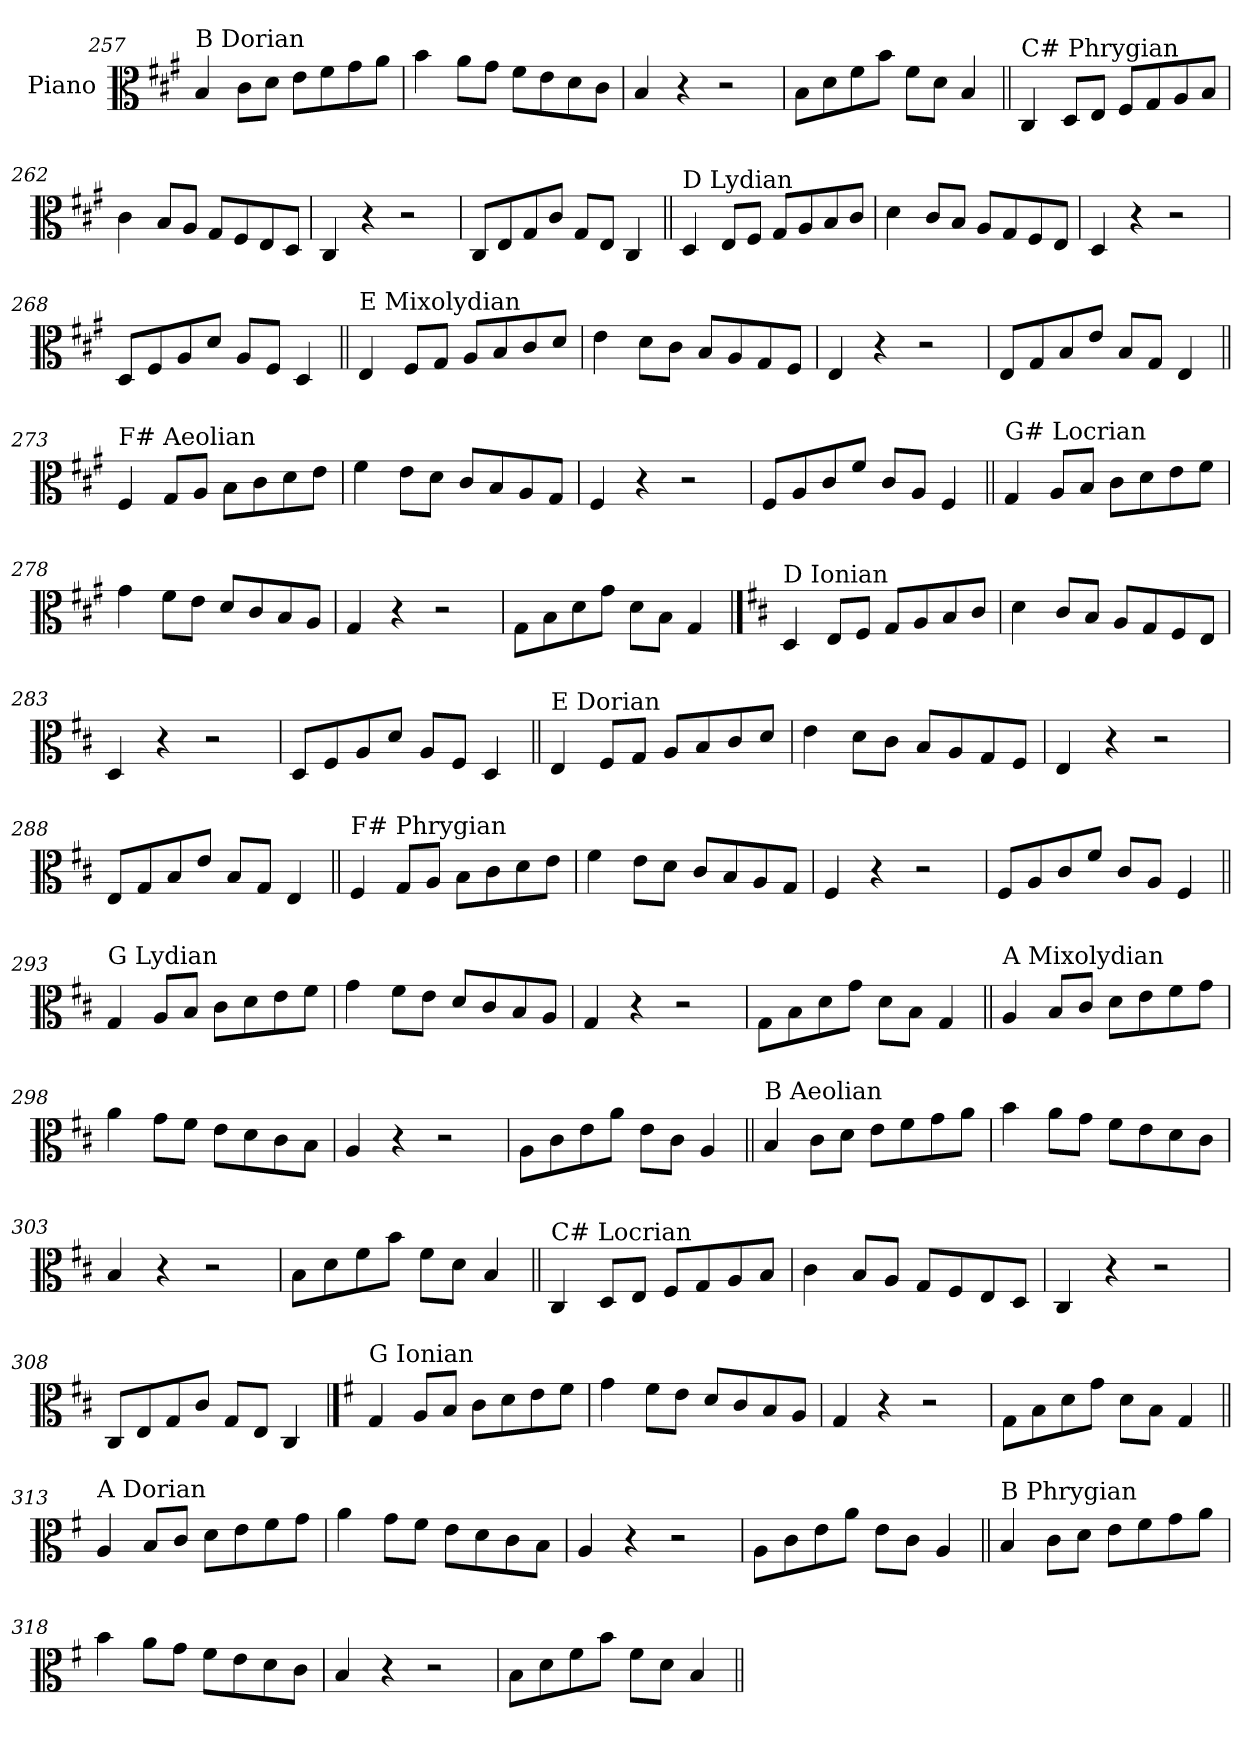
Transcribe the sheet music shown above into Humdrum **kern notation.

**kern
*part1
*staff1
*I"Piano
*I'Pno.
!!LO:LB:g=z
*clefC3
*k[f#c#g#]
=257
!LO:TX:a:t=B Dorian
4B/
8c#\L
8d\J
8e\L
8f#\
8g#\
8a\J
=258
4b\
8a\L
8g#\J
8f#\L
8e\
8d\
8c#\J
=259
4B/
4r
2r
=260
8B\L
8d\
8f#\
8b\J
8f#\L
8d\J
4B/
!!LO:LB:g=z
=261||
!LO:TX:a:t=C# Phrygian
4C#/
8D/L
8E/J
8F#/L
8G#/
8A/
8B/J
=262
4c#\
8B/L
8A/J
8G#/L
8F#/
8E/
8D/J
=263
4C#/
4r
2r
=264
8C#/L
8E/
8G#/
8c#/J
8G#/L
8E/J
4C#/
!!LO:LB:g=z
=265||
!LO:TX:a:t=D Lydian
4D/
8E/L
8F#/J
8G#/L
8A/
8B/
8c#/J
=266
4d\
8c#/L
8B/J
8A/L
8G#/
8F#/
8E/J
=267
4D/
4r
2r
=268
8D/L
8F#/
8A/
8d/J
8A/L
8F#/J
4D/
!!LO:LB:g=z
=269||
!LO:TX:a:t=E Mixolydian
4E/
8F#/L
8G#/J
8A/L
8B/
8c#/
8d/J
=270
4e\
8d\L
8c#\J
8B/L
8A/
8G#/
8F#/J
=271
4E/
4r
2r
=272
8E/L
8G#/
8B/
8e/J
8B/L
8G#/J
4E/
!!LO:LB:g=z
=273||
!LO:TX:a:t=F# Aeolian
4F#/
8G#/L
8A/J
8B\L
8c#\
8d\
8e\J
=274
4f#\
8e\L
8d\J
8c#/L
8B/
8A/
8G#/J
=275
4F#/
4r
2r
=276
8F#/L
8A/
8c#/
8f#/J
8c#/L
8A/J
4F#/
!!LO:LB:g=z
=277||
!LO:TX:a:t=G# Locrian
4G#/
8A/L
8B/J
8c#\L
8d\
8e\
8f#\J
=278
4g#\
8f#\L
8e\J
8d/L
8c#/
8B/
8A/J
=279
4G#/
4r
2r
=280
8G#\L
8B\
8d\
8g#\J
8d\L
8B\J
4G#/
!!LO:PB:g=z
==281
*k[f#c#]
!LO:TX:a:t=D Ionian
4D/
8E/L
8F#/J
8G/L
8A/
8B/
8c#/J
=282
4d\
8c#/L
8B/J
8A/L
8G/
8F#/
8E/J
=283
4D/
4r
2r
=284
8D/L
8F#/
8A/
8d/J
8A/L
8F#/J
4D/
!!LO:LB:g=z
=285||
!LO:TX:a:t=E Dorian
4E/
8F#/L
8G/J
8A/L
8B/
8c#/
8d/J
=286
4e\
8d\L
8c#\J
8B/L
8A/
8G/
8F#/J
=287
4E/
4r
2r
=288
8E/L
8G/
8B/
8e/J
8B/L
8G/J
4E/
!!LO:LB:g=z
=289||
!LO:TX:a:t=F# Phrygian
4F#/
8G/L
8A/J
8B\L
8c#\
8d\
8e\J
=290
4f#\
8e\L
8d\J
8c#/L
8B/
8A/
8G/J
=291
4F#/
4r
2r
=292
8F#/L
8A/
8c#/
8f#/J
8c#/L
8A/J
4F#/
!!LO:LB:g=z
=293||
!LO:TX:a:t=G Lydian
4G/
8A/L
8B/J
8c#\L
8d\
8e\
8f#\J
=294
4g\
8f#\L
8e\J
8d/L
8c#/
8B/
8A/J
=295
4G/
4r
2r
=296
8G\L
8B\
8d\
8g\J
8d\L
8B\J
4G/
!!LO:LB:g=z
=297||
!LO:TX:a:t=A Mixolydian
4A/
8B/L
8c#/J
8d\L
8e\
8f#\
8g\J
=298
4a\
8g\L
8f#\J
8e\L
8d\
8c#\
8B\J
=299
4A/
4r
2r
=300
8A\L
8c#\
8e\
8a\J
8e\L
8c#\J
4A/
!!LO:LB:g=z
=301||
!LO:TX:a:t=B Aeolian
4B/
8c#\L
8d\J
8e\L
8f#\
8g\
8a\J
=302
4b\
8a\L
8g\J
8f#\L
8e\
8d\
8c#\J
=303
4B/
4r
2r
=304
8B\L
8d\
8f#\
8b\J
8f#\L
8d\J
4B/
!!LO:LB:g=z
=305||
!LO:TX:a:t=C# Locrian
4C#/
8D/L
8E/J
8F#/L
8G/
8A/
8B/J
=306
4c#\
8B/L
8A/J
8G/L
8F#/
8E/
8D/J
=307
4C#/
4r
2r
=308
8C#/L
8E/
8G/
8c#/J
8G/L
8E/J
4C#/
!!LO:PB:g=z
==309
*k[f#]
!LO:TX:a:t=G Ionian
4G/
8A/L
8B/J
8c\L
8d\
8e\
8f#\J
=310
4g\
8f#\L
8e\J
8d/L
8c/
8B/
8A/J
=311
4G/
4r
2r
=312
8G\L
8B\
8d\
8g\J
8d\L
8B\J
4G/
!!LO:LB:g=z
=313||
!LO:TX:a:t=A Dorian
4A/
8B/L
8c/J
8d\L
8e\
8f#\
8g\J
=314
4a\
8g\L
8f#\J
8e\L
8d\
8c\
8B\J
=315
4A/
4r
2r
=316
8A\L
8c\
8e\
8a\J
8e\L
8c\J
4A/
!!LO:LB:g=z
=317||
!LO:TX:a:t=B Phrygian
4B/
8c\L
8d\J
8e\L
8f#\
8g\
8a\J
=318
4b\
8a\L
8g\J
8f#\L
8e\
8d\
8c\J
=319
4B/
4r
2r
=320
8B\L
8d\
8f#\
8b\J
8f#\L
8d\J
4B/
=||
*-
